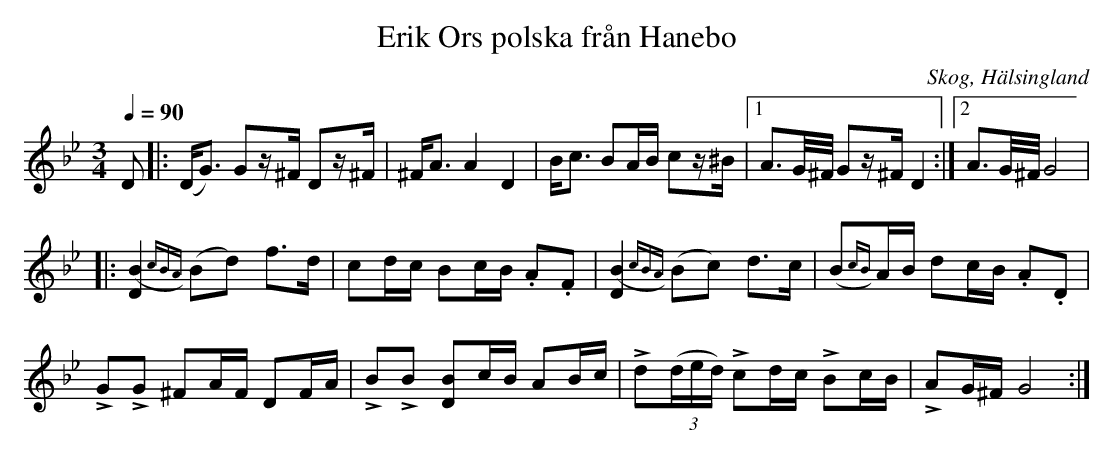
X:1
T: Erik Ors polska från Hanebo
O: Skog, Hälsingland
M: 3/4
L: 1/16
Q: 1/4=90
K: Gm
D2 |: (D2<G2) G2z^F D2z^F|^F2<A2 A4 D4|B2<c2 B2AB c2z^B|1 A2>G^F/ G2z^F D4:|2 A2>G^F/ G8|
|: [D4 (B4]{cBA}) (B2d2) f2>d2|c2dc B2cB .A2.F2|[D4 (B4]{cBA}) (B2c2) d2>c2|(B2{cB})AB d2cB .A2.D2|
LG2LG2 ^F2AF D2FA|LB2LB2 [D2 B2]cB A2Bc|Ld2(3(ded) Lc2dc LB2cB|LA2G^F G8:|
